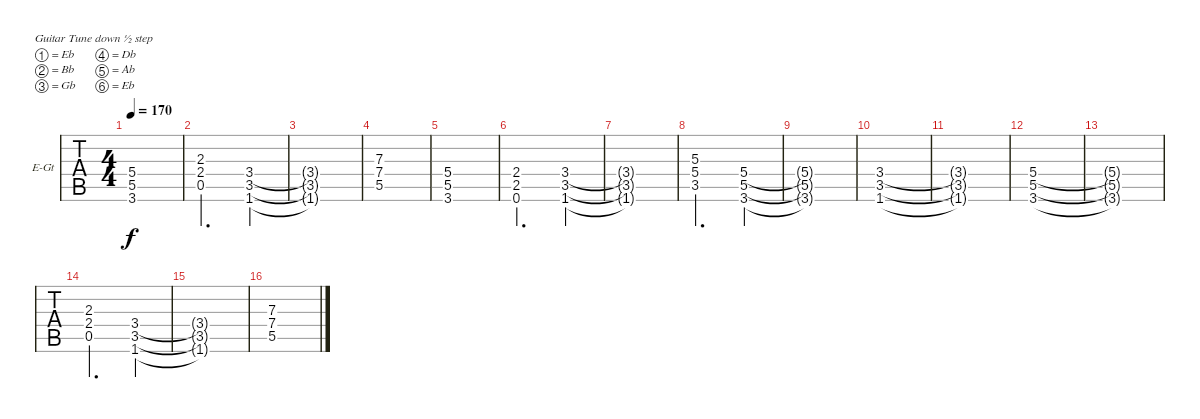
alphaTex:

\bracketExtendMode groupsimilarinstruments
\firstSystemTrackNameOrientation horizontal
\otherSystemsTrackNameOrientation horizontal
\track ("Юрий Мелисов" "E-Gt") {instrument distortionguitar}
\staff {tabs}
\tuning (Eb4 Bb3 Gb3 Db3 Ab2 Eb2)
\ts (4 4)
\tempo 170
\clef g2
\ks c
(5.4 5.5 3.6).1{dy f} |
(2.3 2.4 0.5).2{d} (3.4 3.5 1.6).4 |
(3.4{t} 3.5{t} 1.6{t}).1 |
(7.3 7.4 5.5).1 |
(5.4 5.5 3.6).1 |
(2.4 2.5 0.6).2{d} (3.4 3.5 1.6).4 |
(3.4{t} 3.5{t} 1.6{t}).1 |
(5.3 5.4 3.5).2{d} (5.4 5.5 3.6).4 |
(5.4{t} 5.5{t} 3.6{t}).1 |
(3.4 3.5 1.6).1 |
(3.4{t} 3.5{t} 1.6{t}).1 |
(5.4 5.5 3.6).1 |
(5.4{t} 5.5{t} 3.6{t}).1 |
(2.3 2.4 0.5).2{d} (3.4 3.5 1.6).4 |
(3.4{t} 3.5{t} 1.6{t}).1 |
(7.3 7.4 5.5).1
